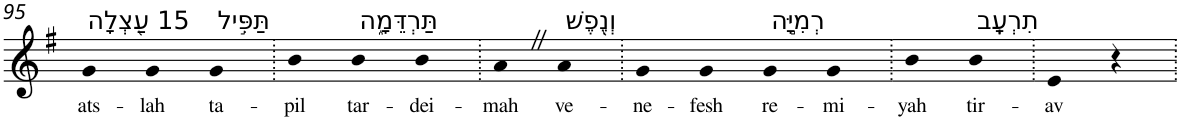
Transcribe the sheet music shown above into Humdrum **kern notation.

**kern	**text
*part1	*part1
*staff1	*staff1
*I"Piano	*
*I'Pno	*
!!LO:PB:g=z
*clefG2	*
*k[f#]	*
*G:	*
=95	=95
!LO:TX:a:t=15 עַ֭צְלָה	!
!	!LO:LY:b
4g	ats-
!	!LO:LY:b
4g	-lah
!LO:TX:a:t=תַּפִּ֣יל	!
!	!LO:LY:b
4g	ta-
=96.	=96.
!	!LO:LY:b
4b	-pil
!LO:TX:a:t=תַּרְדֵּמָ֑ה	!
!	!LO:LY:b
4b	tar-
!	!LO:LY:b
4b	-dei-
=97.	=97.
!	!LO:LY:b
4aZ	-mah
!LO:TX:a:t=וְנֶ֖פֶשׁ	!
!	!LO:LY:b
4a	ve-
=98.	=98.
!	!LO:LY:b
4g	-ne-
!	!LO:LY:b
4g	-fesh
!LO:TX:a:t=רְמִיָּ֣ה	!
!	!LO:LY:b
4g	re-
!	!LO:LY:b
4g	-mi-
=99.	=99.
!	!LO:LY:b
4b	-yah
!LO:TX:a:t=תִרְעָֽב	!
!	!LO:LY:b
4b	tir-
=100.	=100.
!	!LO:LY:b
4e	-av
4r	.
=.	=.
*-	*-
